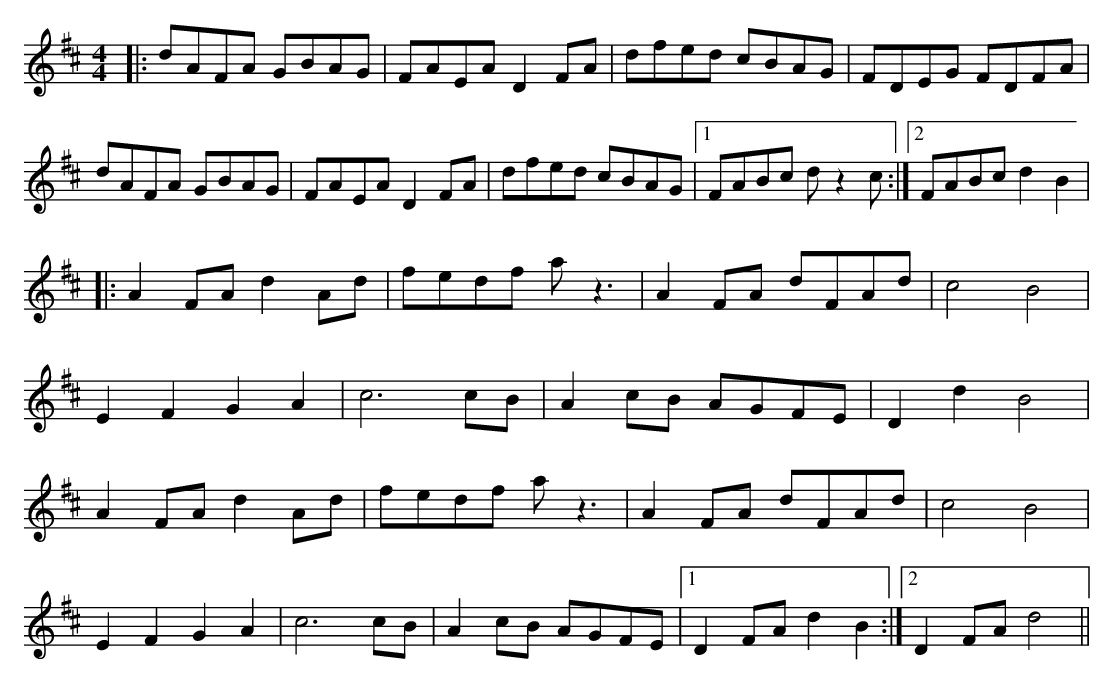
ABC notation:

X:1
M:4/4
K:D
|:dAFA GBAG|FAEA D2FA|dfed cBAG|FDEG FDFA|
dAFA GBAG|FAEA D2FA|dfed cBAG|1 FABc dz2c:|2 FABc d2B2|
|:A2 FA d2Ad|fedf az3|A2FA dFAd | c4 B4 |
E2 F2 G2 A2|c6cB|A2cB AGFE|D2d2B4|
A2 FA d2Ad|fedf az3|A2FA dFAd | c4 B4 |
E2 F2 G2 A2|c6cB|A2cB AGFE|1 D2 FA d2B2:|2 D2FA d4||
